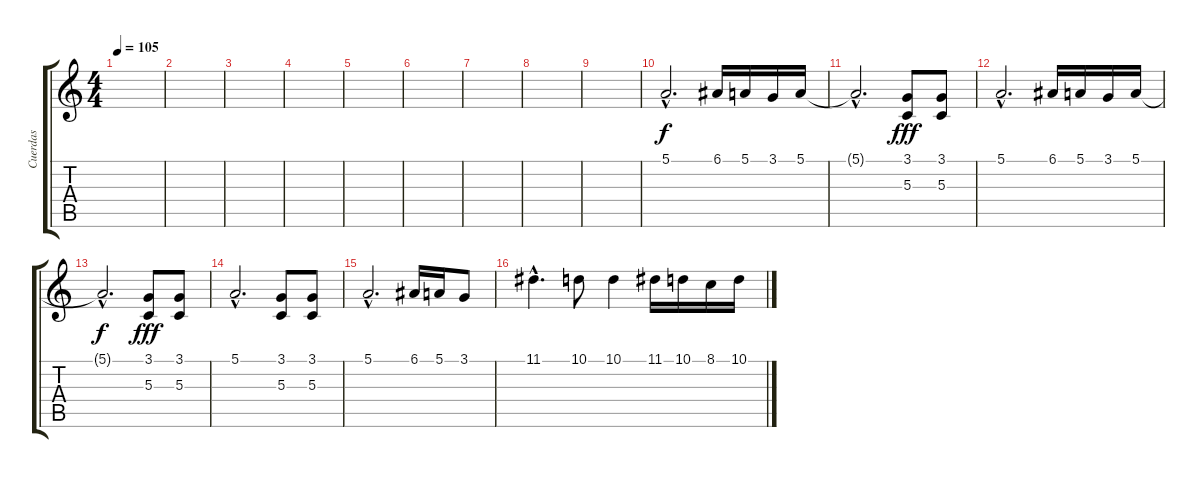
\track ("Cuerdas" "Cuerdas") {instrument tremolostrings}
\staff {score tabs}
\tuning (E4 B3 G3 D3 A2 E2) {hide}
\ts (4 4)
\tempo 105
\clef g2
\ks c
|
|
|
|
|
|
|
|
|
5.1{hac}.2{d} 6.1.16 5.1.16 3.1.16 5.1.16 |
5.1{hac t}.2{d dy f} (3.1 5.3).8{dy fff} (3.1 5.3).8 |
5.1{hac}.2{d} 6.1.16 5.1.16 3.1.16 5.1.16 |
5.1{hac t}.2{d dy f} (3.1 5.3).8{dy fff} (3.1 5.3).8 |
5.1{hac}.2{d} (3.1 5.3).8 (3.1 5.3).8 |
5.1{hac}.2{d} 6.1.16 5.1.16 3.1.8 |
11.1{hac}.4{d} 10.1.8 10.1.4 11.1.16 10.1.16 8.1.16 10.1.16
